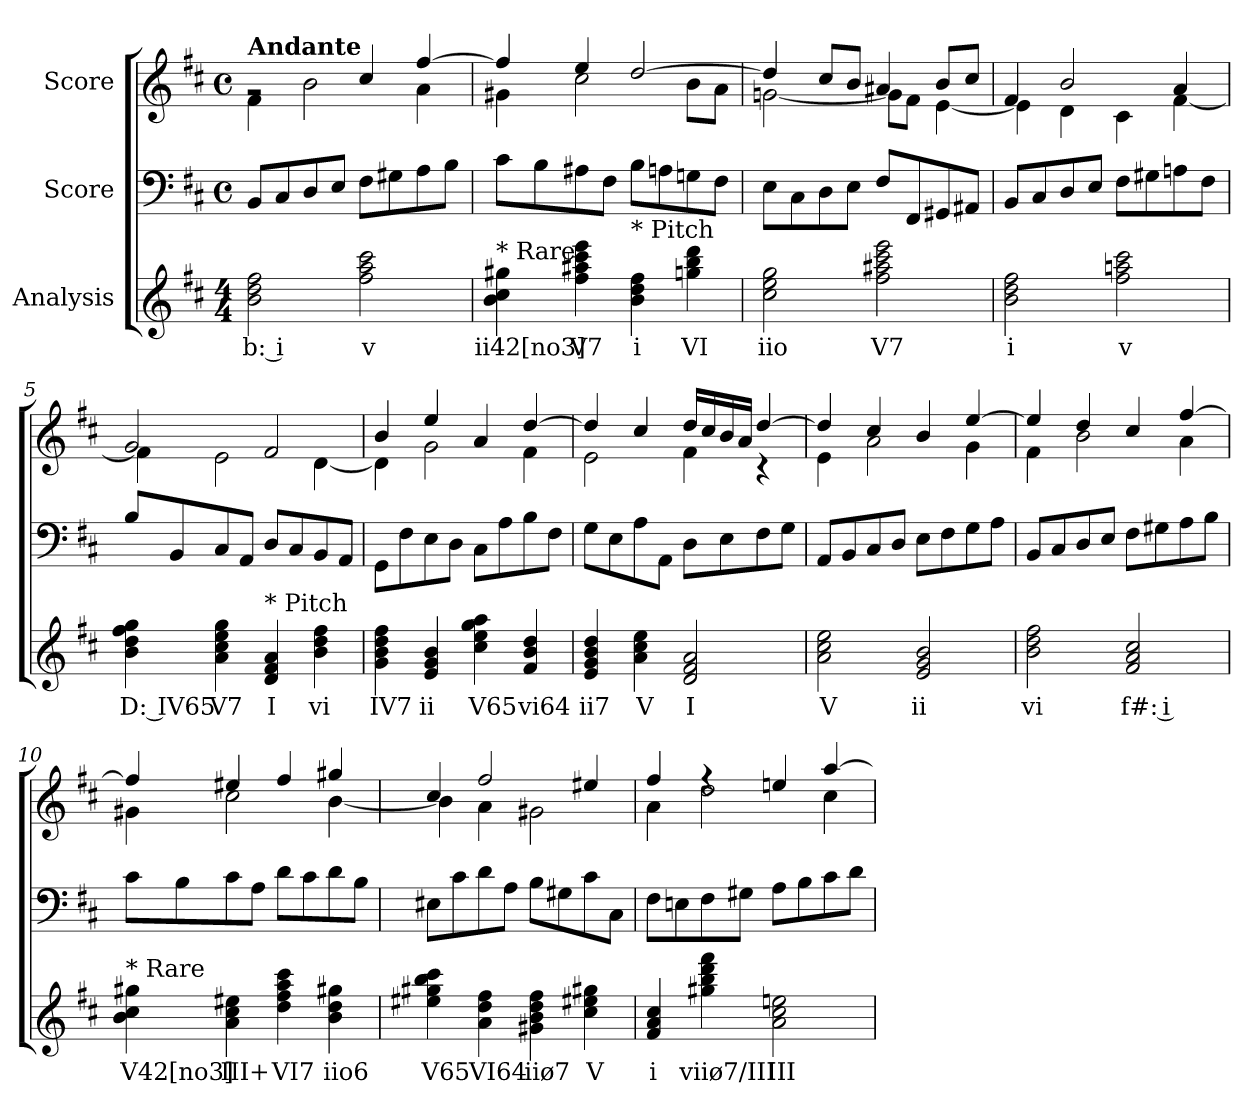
**kern	**text	**kern	**kern
*part3	*part3	*part2	*part1
*staff3	*staff3	*staff2	*staff1
*I"Analysis	*	*I"Score	*I"Score
*	*	*clefF4	*clefG2
*k[f#c#]	*	*k[f#c#]	*k[f#c#]
*M4/4	*	*M4/4	*M4/4
*	*	*met(c)	*met(c)
=1	=1	=1	=1
*	*	*	*^
!	!	!	!LO:TX:a:B:t=Andante	!
2b 2dd 2ff#	b: i	8BB/L	2rg	4f#\
.	.	8C#/	.	.
.	.	8D/	.	2b\
.	.	8E/J	.	.
2ff# 2aa 2ccc#	v	8F#\L	4cc#/	.
.	.	8G#X\	.	.
.	.	8A\	[4ff#/	4a\
.	.	8B\J	.	.
=2	=2	=2	=2	=2
!LO:TX:t=* Rare	!	!	!	!
4b 4cc# 4gg#X	ii42[no3]	8c#\L	4ff#/]	4g#X\
.	.	8B\	.	.
4ff# 4aa#X 4ccc# 4eee	V7	8A#X\	4ee/	2cc#\
.	.	8F#\J	.	.
!LO:TX:t=* Pitch	!	!	!	!
4b 4dd 4ff#	i	8B\L	[2dd/	.
.	.	8An\	.	.
4ggn 4bb 4ddd	VI	8Gn\	.	8b\L
.	.	8F#\J	.	8a\J
=3	=3	=3	=3	=3
2cc# 2ee 2gg	iio	8E\L	4dd/]	[2gn\
.	.	8C#\	.	.
.	.	8D\	8cc#/L	.
.	.	8E\J	8b/J	.
2ff# 2aa#X 2ccc# 2eee	V7	8F#/L	4a#X/	8g\L]
.	.	8FF#/	.	8f#\J
.	.	8GG#X/	8b/L	[4e\
.	.	8AA#X/J	8cc#/J	.
=4	=4	=4	=4	=4
2b 2dd 2ff#	i	8BB/L	4f#/	4e\]
.	.	8C#/	.	.
.	.	8D/	2b/	4d\
.	.	8E/J	.	.
2ff# 2aan 2ccc#	v	8F#\L	.	4c#\
.	.	8G#X\	.	.
.	.	8An\	4a/	[4f#\
.	.	8F#\J	.	.
!!LO:LB:g=z	!!
=5	=5	=5	=5	=5
4b 4dd 4ff# 4gg	D: IV65	8B/L	2g/	4f#\]
.	.	8BB/	.	.
4a 4cc# 4ee 4gg	V7	8C#/	.	2e\
.	.	8AA/J	.	.
!LO:TX:t=* Pitch	!	!	!	!
4d 4f# 4a	I	8D/L	2f#/	.
.	.	8C#/	.	.
4b 4dd 4ff#	vi	8BB/	.	[4d\
.	.	8AA/J	.	.
=6	=6	=6	=6	=6
4g 4b 4dd 4ff#	IV7	8GG\L	4b/	4d\]
.	.	8F#\	.	.
4e 4g 4b	ii	8E\	4ee/	2g\
.	.	8D\J	.	.
4cc# 4ee 4gg 4aa	V65	8C#\L	4a/	.
.	.	8A\	.	.
4f# 4b 4dd	vi64	8B\	[4dd/	4f#\
.	.	8F#\J	.	.
=7	=7	=7	=7	=7
4e 4g 4b 4dd	ii7	8G\L	4dd/]	2e\
.	.	8E\	.	.
4a 4cc# 4ee	V	8A\	4cc#/	.
.	.	8AA\J	.	.
2d 2f# 2a	I	8D\L	16dd/LL	4f#\
.	.	.	16cc#/	.
.	.	8E\	16b/	.
.	.	.	16a/JJ	.
.	.	8F#\	[4dd/	4r
.	.	8G\J	.	.
=8	=8	=8	=8	=8
2a 2cc# 2ee	V	8AA/L	4dd/]	4e\
.	.	8BB/	.	.
.	.	8C#/	4cc#/	2a\
.	.	8D/J	.	.
2e 2g 2b	ii	8E\L	4b/	.
.	.	8F#\	.	.
.	.	8G\	[4ee/	4g\
.	.	8A\J	.	.
!!LO:LB:g=z	!!
=9	=9	=9	=9	=9
2b 2dd 2ff#	vi	8BB/L	4ee/]	4f#\
.	.	8C#/	.	.
.	.	8D/	4dd/	2b\
.	.	8E/J	.	.
2f# 2a 2cc#	f#: i	8F#\L	4cc#/	.
.	.	8G#X\	.	.
.	.	8A\	[4ff#/	4a\
.	.	8B\J	.	.
=10	=10	=10	=10	=10
!LO:TX:t=* Rare	!	!	!	!
4b 4cc# 4gg#X	V42[no3]	8c#\L	4ff#/]	4g#X\
.	.	8B\	.	.
4a 4cc# 4ee#X	III+	8c#\	4ee#X/	2cc#\
.	.	8A\J	.	.
4dd 4ff# 4aa 4ccc#	VI7	8d\L	4ff#/	.
.	.	8c#\	.	.
4b 4dd 4gg#X	iio6	8d\	4gg#X/	[4b\
.	.	8B\J	.	.
=11	=11	=11	=11	=11
4ee#X 4gg#X 4bb 4ccc#	V65	8E#X\L	4cc#/	4b\]
.	.	8c#\	.	.
4a 4dd 4ff#	VI64	8d\	2ff#/	4a\
.	.	8A\J	.	.
4g#X 4b 4dd 4ff#	iiø7	8B\L	.	2g#X\
.	.	8G#X\	.	.
4cc# 4ee#X 4gg#X	V	8c#\	4ee#X/	.
.	.	8C#\J	.	.
=12	=12	=12	=12	=12
4f# 4a 4cc#	i	8F#\L	4ff#/	4a\
.	.	8En\	.	.
4gg#X 4bb 4ddd 4fff#	viiø7/III	8F#\	4rff	2dd\
.	.	8G#X\J	.	.
2a 2cc# 2een	III	8A\L	4een/	.
.	.	8B\	.	.
.	.	8c#\	[4aa/	4cc#\
.	.	8d\J	.	.
*	*	*	*v	*v
=	=	=	=
*-	*-	*-	*-
